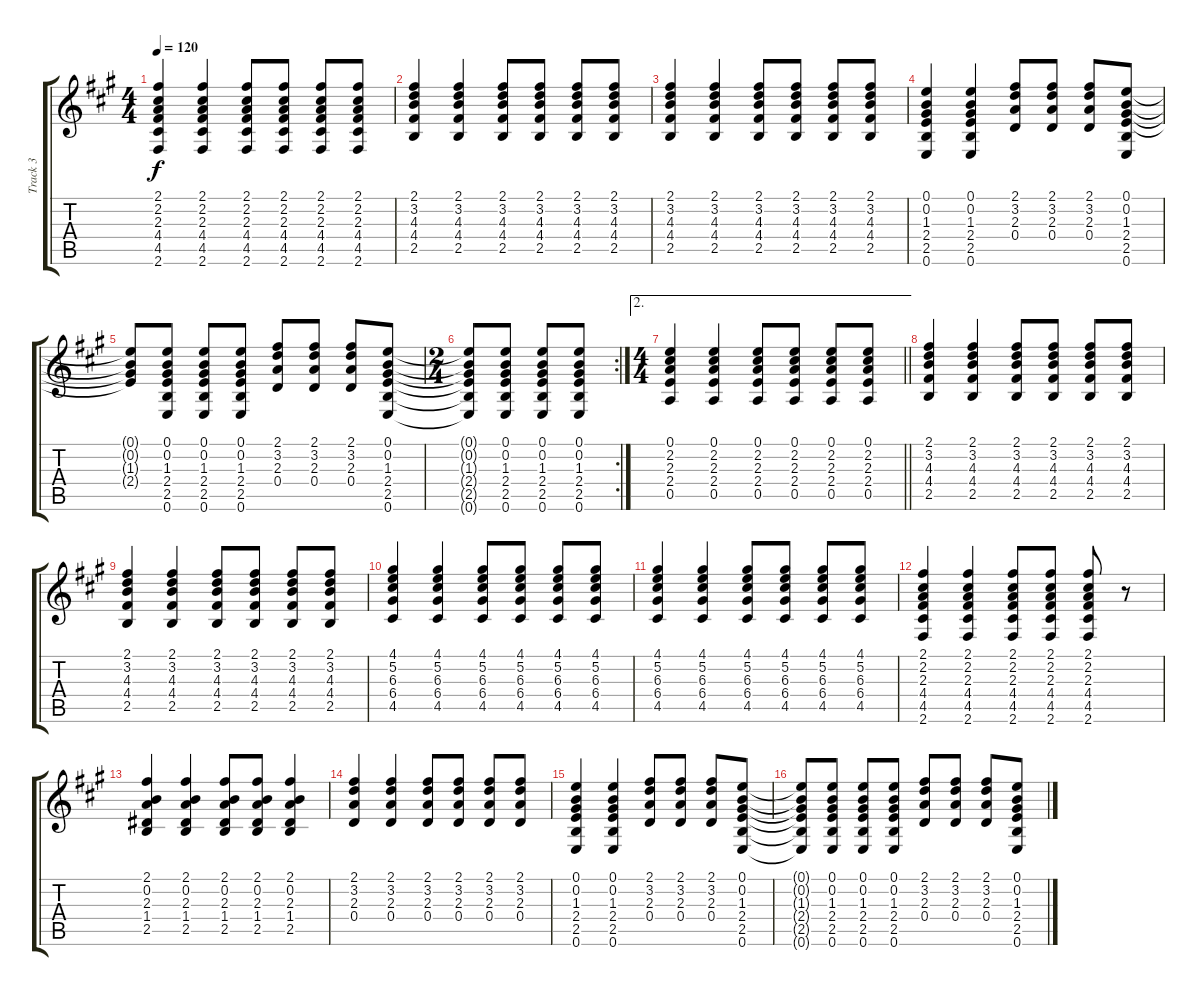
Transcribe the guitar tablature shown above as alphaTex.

\track ("Track 3" "Track 3") {instrument acousticguitarsteel}
\staff {score tabs}
\tuning (E4 B3 G3 D3 A2 E2) {hide}
\ts (4 4)
\tempo 120
\clef g2
\ks a
(2.1 2.2 2.3 4.4 4.5 2.6).4{dy f} (2.1 2.2 2.3 4.4 4.5 2.6).4 (2.1 2.2 2.3 4.4 4.5 2.6).8 (2.1 2.2 2.3 4.4 4.5 2.6).8 (2.1 2.2 2.3 4.4 4.5 2.6).8 (2.1 2.2 2.3 4.4 4.5 2.6).8 |
(2.1 3.2 4.3 4.4 2.5).4 (2.1 3.2 4.3 4.4 2.5).4 (2.1 3.2 4.3 4.4 2.5).8 (2.1 3.2 4.3 4.4 2.5).8 (2.1 3.2 4.3 4.4 2.5).8 (2.1 3.2 4.3 4.4 2.5).8 |
(2.1 3.2 4.3 4.4 2.5).4 (2.1 3.2 4.3 4.4 2.5).4 (2.1 3.2 4.3 4.4 2.5).8 (2.1 3.2 4.3 4.4 2.5).8 (2.1 3.2 4.3 4.4 2.5).8 (2.1 3.2 4.3 4.4 2.5).8 |
(0.1 0.2 1.3 2.4 2.5 0.6).4 (0.1 0.2 1.3 2.4 2.5 0.6).4 (2.1 3.2 2.3 0.4).8 (2.1 3.2 2.3 0.4).8 (2.1 3.2 2.3 0.4).8 (0.1 0.2 1.3 2.4 2.5 0.6).8 |
(0.1{t} 0.2{t} 1.3{t} 2.4{t}).8 (0.1 0.2 1.3 2.4 2.5 0.6).8 (0.1 0.2 1.3 2.4 2.5 0.6).8 (0.1 0.2 1.3 2.4 2.5 0.6).8 (2.1 3.2 2.3 0.4).8 (2.1 3.2 2.3 0.4).8 (2.1 3.2 2.3 0.4).8 (0.1 0.2 1.3 2.4 2.5 0.6).8 |
\rc 2
\ts (2 4)
(0.1{t} 0.2{t} 1.3{t} 2.4{t} 2.5{t} 0.6{t}).8 (0.1 0.2 1.3 2.4 2.5 0.6).8 (0.1 0.2 1.3 2.4 2.5 0.6).8 (0.1 0.2 1.3 2.4 2.5 0.6).8 |
\ae 2
\ts (4 4)
\barLineRight lightlight
(0.1 2.2 2.3 2.4 0.5).4 (0.1 2.2 2.3 2.4 0.5).4 (0.1 2.2 2.3 2.4 0.5).8 (0.1 2.2 2.3 2.4 0.5).8 (0.1 2.2 2.3 2.4 0.5).8 (0.1 2.2 2.3 2.4 0.5).8 |
(2.1 3.2 4.3 4.4 2.5).4 (2.1 3.2 4.3 4.4 2.5).4 (2.1 3.2 4.3 4.4 2.5).8 (2.1 3.2 4.3 4.4 2.5).8 (2.1 3.2 4.3 4.4 2.5).8 (2.1 3.2 4.3 4.4 2.5).8 |
(2.1 3.2 4.3 4.4 2.5).4 (2.1 3.2 4.3 4.4 2.5).4 (2.1 3.2 4.3 4.4 2.5).8 (2.1 3.2 4.3 4.4 2.5).8 (2.1 3.2 4.3 4.4 2.5).8 (2.1 3.2 4.3 4.4 2.5).8 |
(4.1 5.2 6.3 6.4 4.5).4 (4.1 5.2 6.3 6.4 4.5).4 (4.1 5.2 6.3 6.4 4.5).8 (4.1 5.2 6.3 6.4 4.5).8 (4.1 5.2 6.3 6.4 4.5).8 (4.1 5.2 6.3 6.4 4.5).8 |
(4.1 5.2 6.3 6.4 4.5).4 (4.1 5.2 6.3 6.4 4.5).4 (4.1 5.2 6.3 6.4 4.5).8 (4.1 5.2 6.3 6.4 4.5).8 (4.1 5.2 6.3 6.4 4.5).8 (4.1 5.2 6.3 6.4 4.5).8 |
(2.1 2.2 2.3 4.4 4.5 2.6).4 (2.1 2.2 2.3 4.4 4.5 2.6).4 (2.1 2.2 2.3 4.4 4.5 2.6).8 (2.1 2.2 2.3 4.4 4.5 2.6).8 (2.1 2.2 2.3 4.4 4.5 2.6).8 r.8 |
(2.1 0.2 2.3 1.4 2.5).4 (2.1 0.2 2.3 1.4 2.5).4 (2.1 0.2 2.3 1.4 2.5).8 (2.1 0.2 2.3 1.4 2.5).8 (2.1 0.2 2.3 1.4 2.5).4 |
(2.1 3.2 2.3 0.4).4 (2.1 3.2 2.3 0.4).4 (2.1 3.2 2.3 0.4).8 (2.1 3.2 2.3 0.4).8 (2.1 3.2 2.3 0.4).8 (2.1 3.2 2.3 0.4).8 |
(0.1 0.2 1.3 2.4 2.5 0.6).4 (0.1 0.2 1.3 2.4 2.5 0.6).4 (2.1 3.2 2.3 0.4).8 (2.1 3.2 2.3 0.4).8 (2.1 3.2 2.3 0.4).8 (0.1 0.2 1.3 2.4 2.5 0.6).8 |
(0.1{t} 0.2{t} 1.3{t} 2.4{t} 2.5{t} 0.6{t}).8 (0.1 0.2 1.3 2.4 2.5 0.6).8 (0.1 0.2 1.3 2.4 2.5 0.6).8 (0.1 0.2 1.3 2.4 2.5 0.6).8 (2.1 3.2 2.3 0.4).8 (2.1 3.2 2.3 0.4).8 (2.1 3.2 2.3 0.4).8 (0.1 0.2 1.3 2.4 2.5 0.6).8
